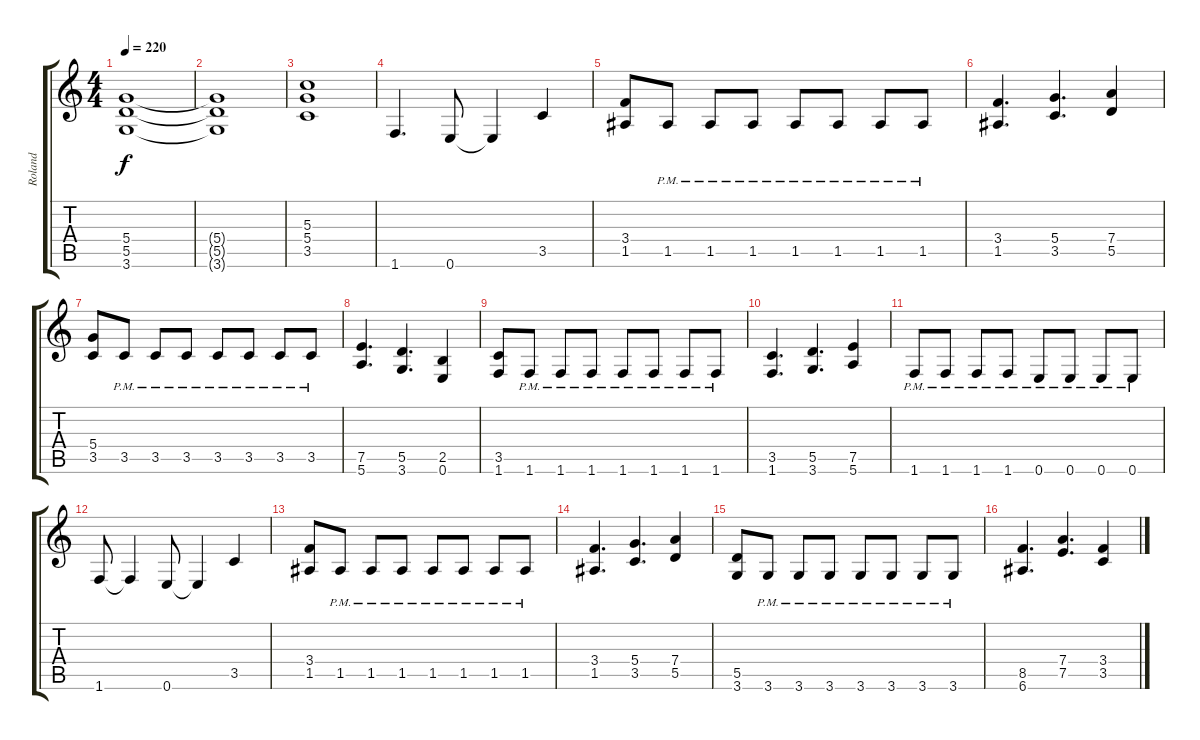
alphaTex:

\track ("Roland" "Roland") {instrument distortionguitar}
\staff {score tabs}
\tuning (E4 B3 G3 D3 A2 E2) {hide}
\ts (4 4)
\tempo 220
\clef g2
\ks c
(5.4 5.5 3.6).1{dy f} |
(5.4{t} 5.5{t} 3.6{t}).1 |
(5.3 5.4 3.5).1 |
1.6.4{d} 0.6.8 0.6{t}.4 3.5.4 |
(3.4 1.5).8 1.5{pm}.8 1.5{pm}.8 1.5{pm}.8 1.5{pm}.8 1.5{pm}.8 1.5{pm}.8 1.5{pm}.8 |
(3.4 1.5).4{d} (5.4 3.5).4{d} (7.4 5.5).4 |
(5.4 3.5).8 3.5{pm}.8 3.5{pm}.8 3.5{pm}.8 3.5{pm}.8 3.5{pm}.8 3.5{pm}.8 3.5{pm}.8 |
(7.5 5.6).4{d} (5.5 3.6).4{d} (2.5 0.6).4 |
(3.5 1.6).8 1.6{pm}.8 1.6{pm}.8 1.6{pm}.8 1.6{pm}.8 1.6{pm}.8 1.6{pm}.8 1.6{pm}.8 |
(3.5 1.6).4{d} (5.5 3.6).4{d} (7.5 5.6).4 |
1.6{pm}.8 1.6{pm}.8 1.6{pm}.8 1.6{pm}.8 0.6{pm}.8 0.6{pm}.8 0.6{pm}.8 0.6{pm}.8 |
1.6.8 1.6{t}.4 0.6.8 0.6{t}.4 3.5.4 |
(3.4 1.5).8 1.5{pm}.8 1.5{pm}.8 1.5{pm}.8 1.5{pm}.8 1.5{pm}.8 1.5{pm}.8 1.5{pm}.8 |
(3.4 1.5).4{d} (5.4 3.5).4{d} (7.4 5.5).4 |
(5.5 3.6).8 3.6{pm}.8 3.6{pm}.8 3.6{pm}.8 3.6{pm}.8 3.6{pm}.8 3.6{pm}.8 3.6{pm}.8 |
(8.5 6.6).4{d} (7.4 7.5).4{d} (3.4 3.5).4
